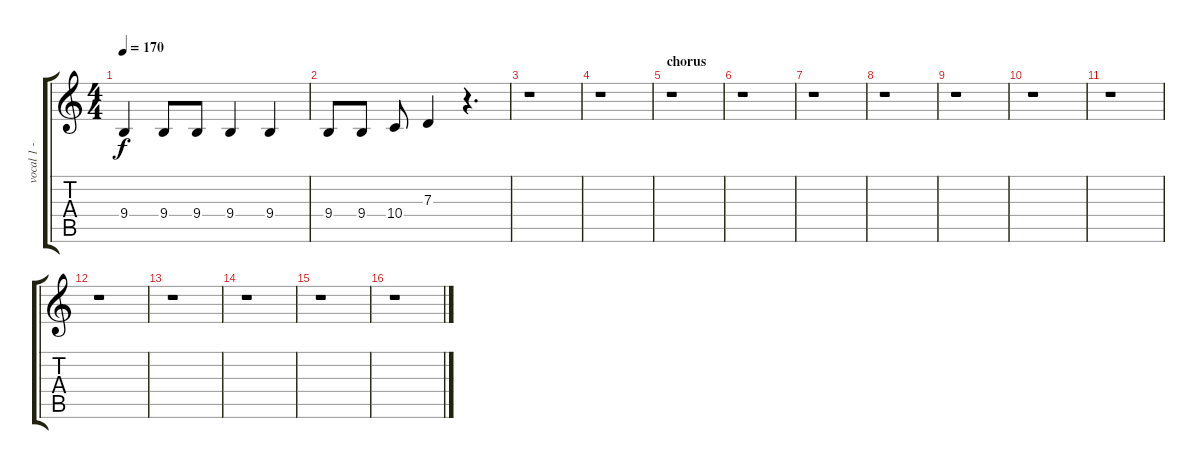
\track ("vocal 1 - Megat" "vocal 1 - ") {instrument lead2sawtooth}
\staff {score tabs}
\tuning (E4 B3 G3 D3 A2 E2) {hide}
\ts (4 4)
\tempo 170
\clef g2
\ks c
9.4.4{dy f} 9.4.8 9.4.8 9.4.4 9.4.4 |
9.4.8 9.4.8 10.4.8 7.3.4 r.4{d} |
r.1 |
r.1 |
\section ("" "chorus")
r.1 |
r.1 |
r.1 |
r.1 |
r.1 |
r.1 |
r.1 |
r.1 |
r.1 |
r.1 |
r.1 |
r.1
